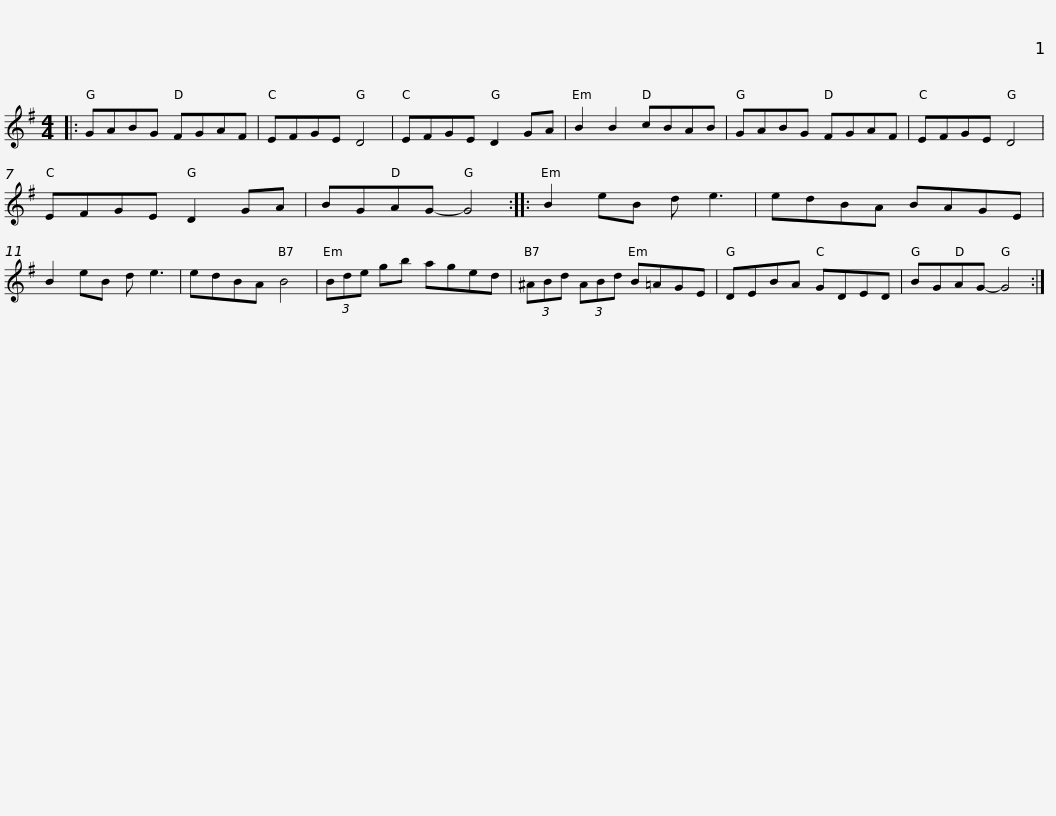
X:1
L:1/8
M:4/4
I:linebreak $
K:G
V:1 treble
V:1
|: GABG FGAF | EFGE D4 | EFGE D2 GA | B2 B2 cBAB | GABG FGAF | %5
 EFGE D4 |$ EFGE D2 GA | BGAG- G4 :: B2 eB d e3 | edBA BAGE | %10
 B2 eB d e3 | edBA B4 |$ (3Bde gb aged | (3^ABd (3ABd B=AGE | DEBA GDED | %15
 BGAG- G4 :| %16
